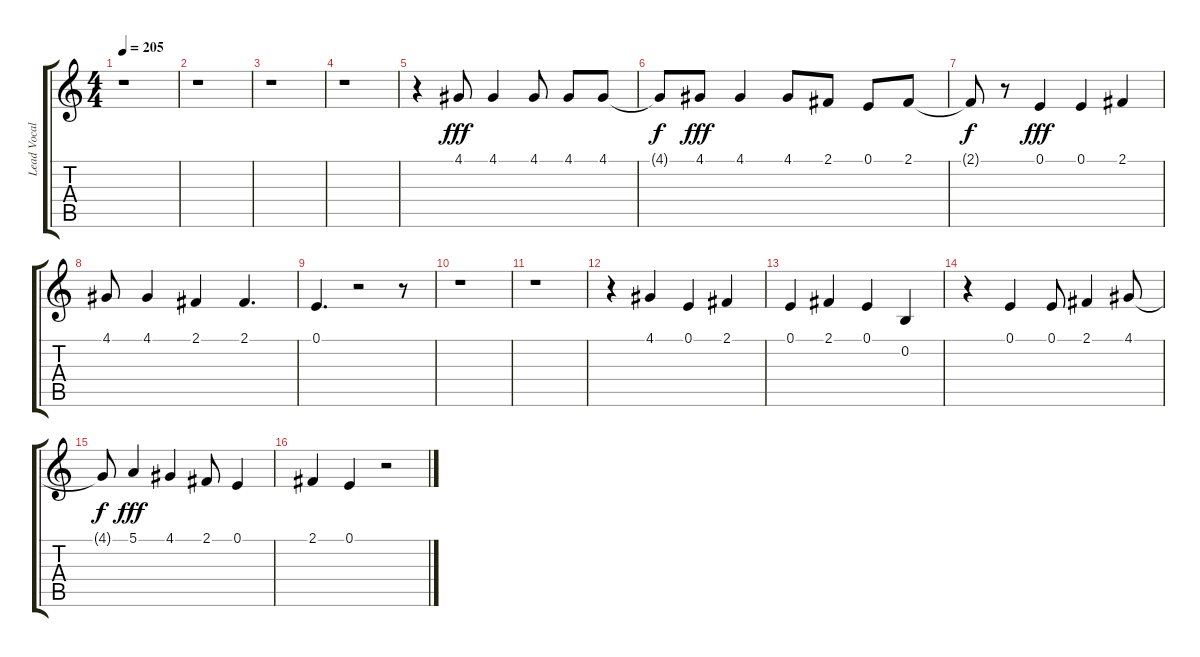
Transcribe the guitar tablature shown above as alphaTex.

\track ("Lead Vocals" "Lead Vocal") {instrument oboe}
\staff {score tabs}
\tuning (E4 B3 G3 D3 A2 E2) {hide}
\ts (4 4)
\tempo 205
\clef g2
\ks c
r.1{dy fff instrument oboe} |
r.1 |
r.1 |
r.1 |
r.4 4.1.8 4.1.4 4.1.8 4.1.8 4.1.8 |
4.1{t}.8{dy f} 4.1.8{dy fff} 4.1.4 4.1.8 2.1.8 0.1.8 2.1.8 |
2.1{t}.8{dy f} r.8 0.1.4{dy fff} 0.1.4 2.1.4 |
4.1.8 4.1.4 2.1.4 2.1.4{d} |
0.1.4{d} r.2 r.8 |
r.1 |
r.1 |
r.4 4.1.4 0.1.4 2.1.4 |
0.1.4 2.1.4 0.1.4 0.2.4 |
r.4 0.1.4 0.1.8 2.1.4 4.1.8 |
4.1{t}.8{dy f} 5.1.4{dy fff} 4.1.4 2.1.8 0.1.4 |
2.1.4 0.1.4 r.2
